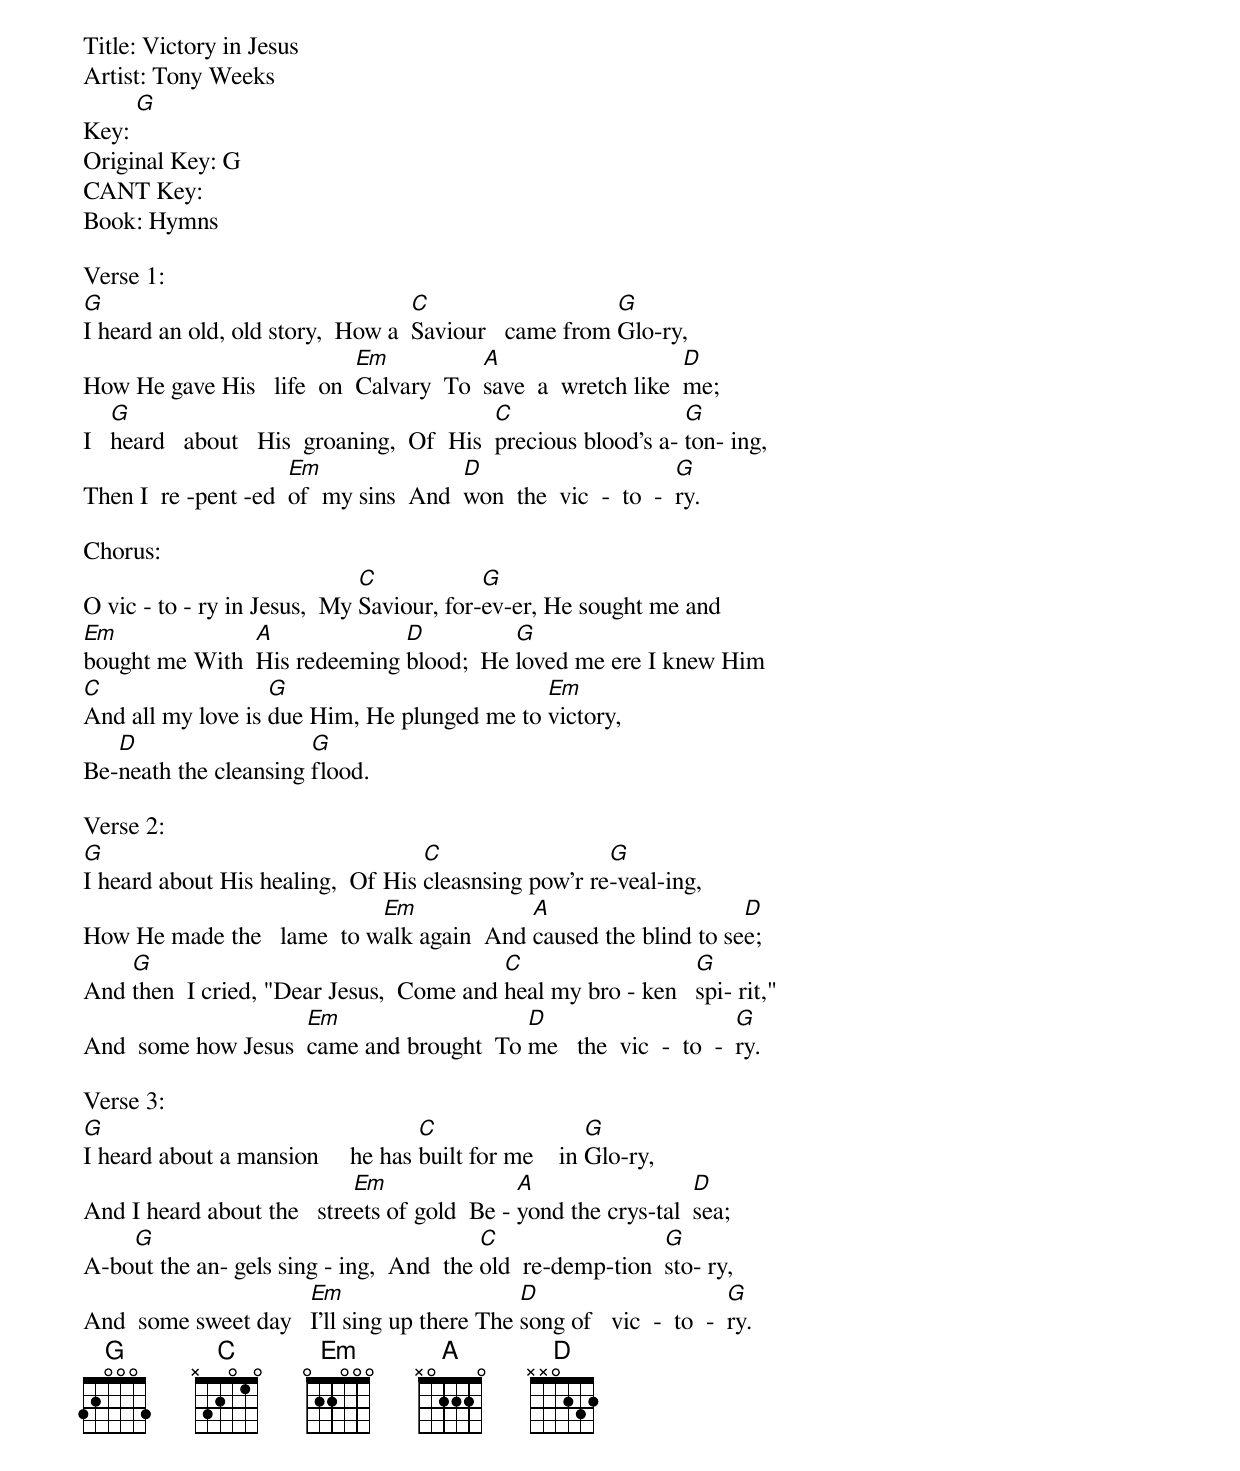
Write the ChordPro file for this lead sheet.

Title: Victory in Jesus
Artist: Tony Weeks
Key: [G]
Original Key: G
CANT Key:
Book: Hymns

Verse 1:
[G]I heard an old, old story,  How a  [C]Saviour   came from [G]Glo-ry,
How He gave His   life  on  [Em]Calvary  To  [A]save  a  wretch like  [D]me;
I   [G]heard   about   His  groaning,  Of  His  [C]precious blood's a- [G]ton- ing,
Then I  re -pent -ed  [Em]of  my sins  And  [D]won  the  vic  -  to  -  [G]ry.

Chorus:
O vic - to - ry in Jesus,  My [C]Saviour, for-[G]ev-er, He sought me and
[Em]bought me With  [A]His redeeming [D]blood;  He [G]loved me ere I knew Him
[C]And all my love is [G]due Him, He plunged me to [Em]victory,
Be-[D]neath the cleansing [G]flood.

Verse 2:
[G]I heard about His healing,  Of His [C]cleasnsing pow'r re[G]-veal-ing,
How He made the   lame  to w[Em]alk again  And [A]caused the blind to se[D]e;
And [G]then  I cried, "Dear Jesus,  Come and [C]heal my bro - ken   [G]spi- rit,"
And  some how Jesus  [Em]came and brought  To [D]me   the  vic  -  to  -  [G]ry.

Verse 3:
[G]I heard about a mansion     he has [C]built for me    in [G]Glo-ry,
And I heard about the   stre[Em]ets of gold  Be - [A]yond the crys-tal  [D]sea;
A-bo[G]ut the an- gels sing - ing,  And  the [C]old  re-demp-tion  [G]sto- ry,
And  some sweet day   [Em]I'll sing up there The [D]song of   vic  -  to  -  [G]ry.
